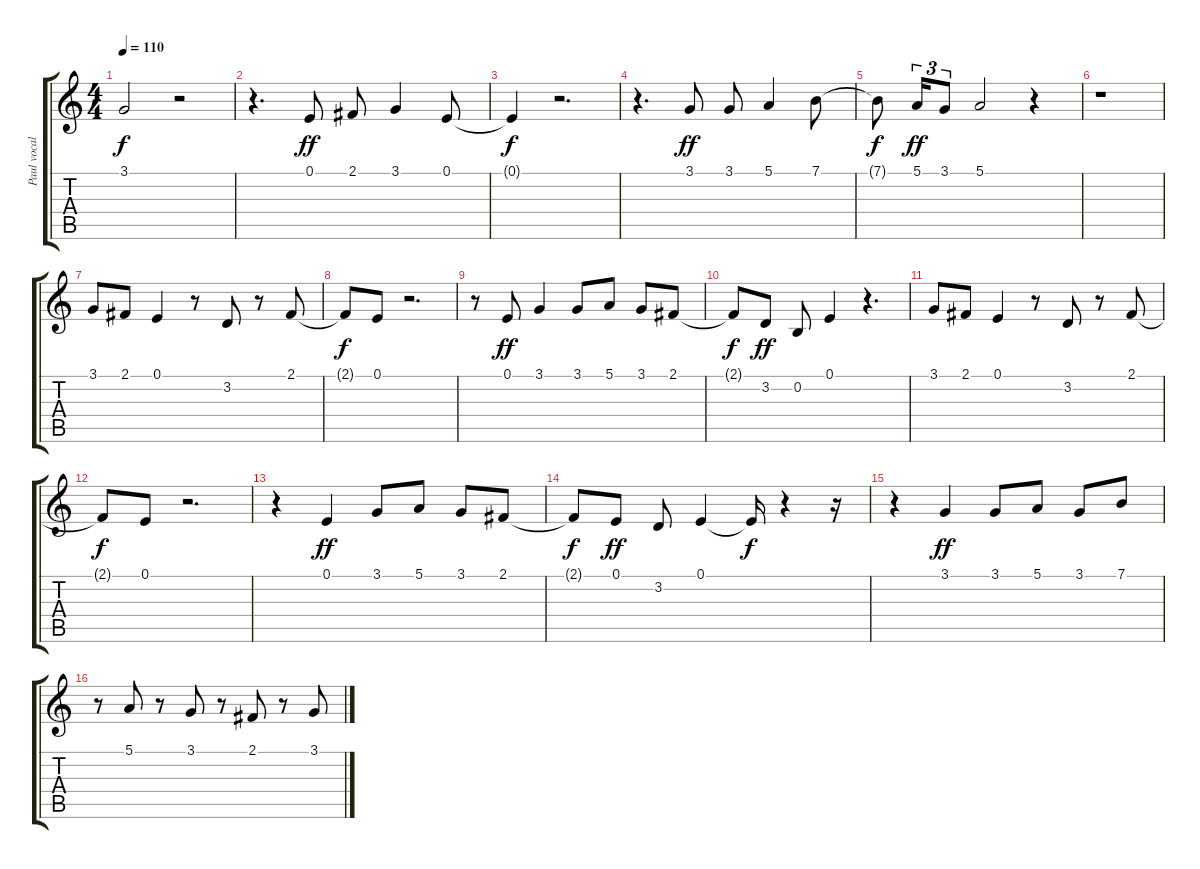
\track ("Paul vocal" "Paul vocal") {instrument acousticgrandpiano}
\staff {score tabs}
\tuning (E4 B3 G3 D3 A2 E2) {hide}
\ts (4 4)
\tempo 110
\clef g2
\ks c
3.1{t}.2{dy f} r.2 |
r.4{d} 0.1.8{dy ff} 2.1.8 3.1.4 0.1.8 |
0.1{t}.4{dy f} r.2{d} |
r.4{d} 3.1.8{dy ff} 3.1.8 5.1.4 7.1.8 |
7.1{t}.8{dy f} 5.1.16{tu (3 2) dy ff} 3.1.8{tu (3 2)} 5.1.2 r.4 |
r.1 |
3.1.8 2.1.8 0.1.4 r.8 3.2.8 r.8 2.1.8 |
2.1{t}.8{dy f} 0.1.8 r.2{d} |
r.8 0.1.8{dy ff} 3.1.4 3.1.8 5.1.8 3.1.8 2.1.8 |
2.1{t}.8{dy f} 3.2.8{dy ff} 0.2.8 0.1.4 r.4{d} |
3.1.8 2.1.8 0.1.4 r.8 3.2.8 r.8 2.1.8 |
2.1{t}.8{dy f} 0.1.8 r.2{d} |
r.4 0.1.4{dy ff} 3.1.8 5.1.8 3.1.8 2.1.8 |
2.1{t}.8{dy f} 0.1.8{dy ff} 3.2.8 0.1.4 0.1{t}.16{dy f} r.4 r.16 |
r.4 3.1.4{dy ff} 3.1.8 5.1.8 3.1.8 7.1.8 |
r.8 5.1.8 r.8 3.1.8 r.8 2.1.8 r.8 3.1.8
